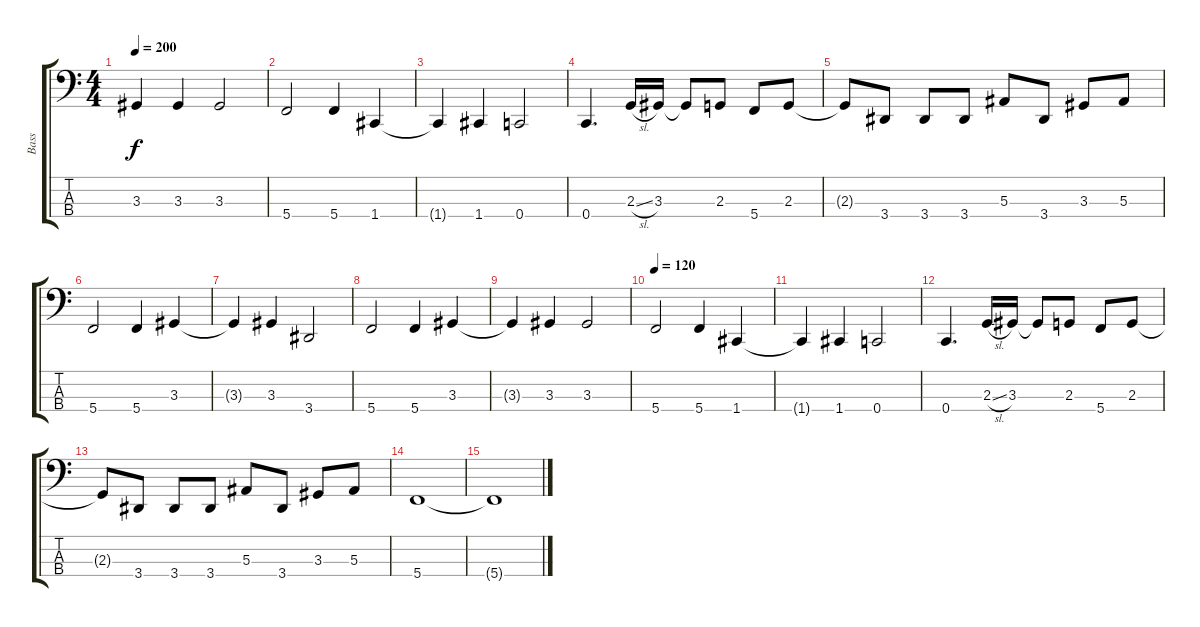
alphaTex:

\track ("Bass" "Bass") {instrument electricbassfinger}
\staff {score tabs}
\tuning (Eb2 Bb1 F1 C1) {hide}
\ts (4 4)
\tempo 200
\clef f4
\ks c
3.3{t}.4{dy f} 3.3.4 3.3.2 |
5.4.2 5.4.4 1.4.4 |
1.4{t}.4 1.4.4 0.4.2 |
0.4.4{d} 2.3{sl}.16 3.3.16 3.3{t}.8 2.3.8 5.4.8 2.3.8 |
2.3{t}.8 3.4.8 3.4.8 3.4.8 5.3.8 3.4.8 3.3.8 5.3.8 |
5.4.2 5.4.4 3.3.4 |
3.3{t}.4 3.3.4 3.4.2 |
5.4.2 5.4.4 3.3.4 |
3.3{t}.4 3.3.4 3.3.2 |
\tempo 120
5.4.2 5.4.4 1.4.4 |
1.4{t}.4 1.4.4 0.4.2 |
0.4.4{d} 2.3{sl}.16 3.3.16 3.3{t}.8 2.3.8 5.4.8 2.3.8 |
2.3{t}.8 3.4.8 3.4.8 3.4.8 5.3.8 3.4.8 3.3.8 5.3.8 |
5.4.1 |
5.4{t}.1
